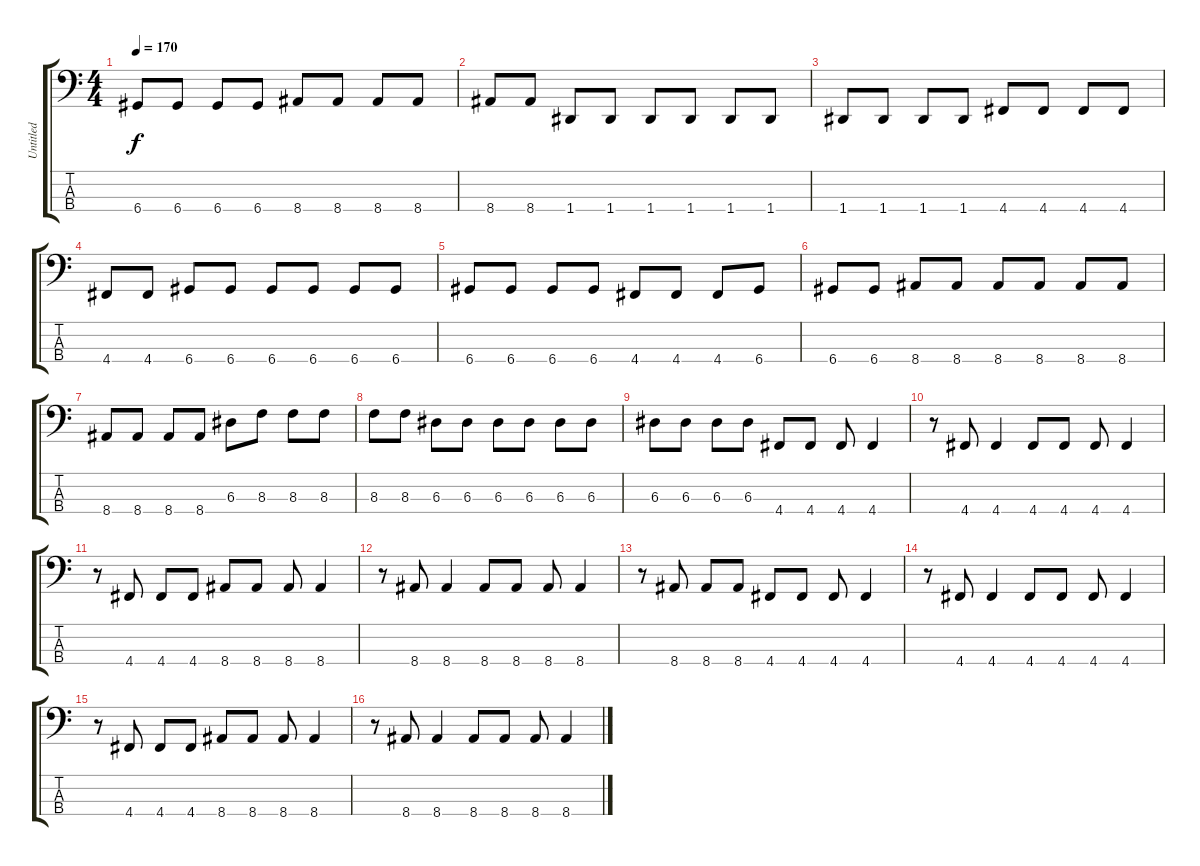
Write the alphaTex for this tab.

\track ("Untitled" "Untitled") {instrument electricbasspick}
\staff {score tabs}
\tuning (G2 D2 A1 D1) {hide}
\ts (4 4)
\tempo 170
\clef f4
\ks c
6.4.8{dy f} 6.4.8 6.4.8 6.4.8 8.4.8 8.4.8 8.4.8 8.4.8 |
8.4.8 8.4.8 1.4.8 1.4.8 1.4.8 1.4.8 1.4.8 1.4.8 |
1.4.8 1.4.8 1.4.8 1.4.8 4.4.8 4.4.8 4.4.8 4.4.8 |
4.4.8 4.4.8 6.4.8 6.4.8 6.4.8 6.4.8 6.4.8 6.4.8 |
6.4.8 6.4.8 6.4.8 6.4.8 4.4.8 4.4.8 4.4.8 6.4.8 |
6.4.8 6.4.8 8.4.8 8.4.8 8.4.8 8.4.8 8.4.8 8.4.8 |
8.4.8 8.4.8 8.4.8 8.4.8 6.3.8 8.3.8 8.3.8 8.3.8 |
8.3.8 8.3.8 6.3.8 6.3.8 6.3.8 6.3.8 6.3.8 6.3.8 |
6.3.8 6.3.8 6.3.8 6.3.8 4.4.8 4.4.8 4.4.8 4.4.4 |
r.8 4.4.8 4.4.4 4.4.8 4.4.8 4.4.8 4.4.4 |
r.8 4.4.8 4.4.8 4.4.8 8.4.8 8.4.8 8.4.8 8.4.4 |
r.8 8.4.8 8.4.4 8.4.8 8.4.8 8.4.8 8.4.4 |
r.8 8.4.8 8.4.8 8.4.8 4.4.8 4.4.8 4.4.8 4.4.4 |
r.8 4.4.8 4.4.4 4.4.8 4.4.8 4.4.8 4.4.4 |
r.8 4.4.8 4.4.8 4.4.8 8.4.8 8.4.8 8.4.8 8.4.4 |
r.8 8.4.8 8.4.4 8.4.8 8.4.8 8.4.8 8.4.4
